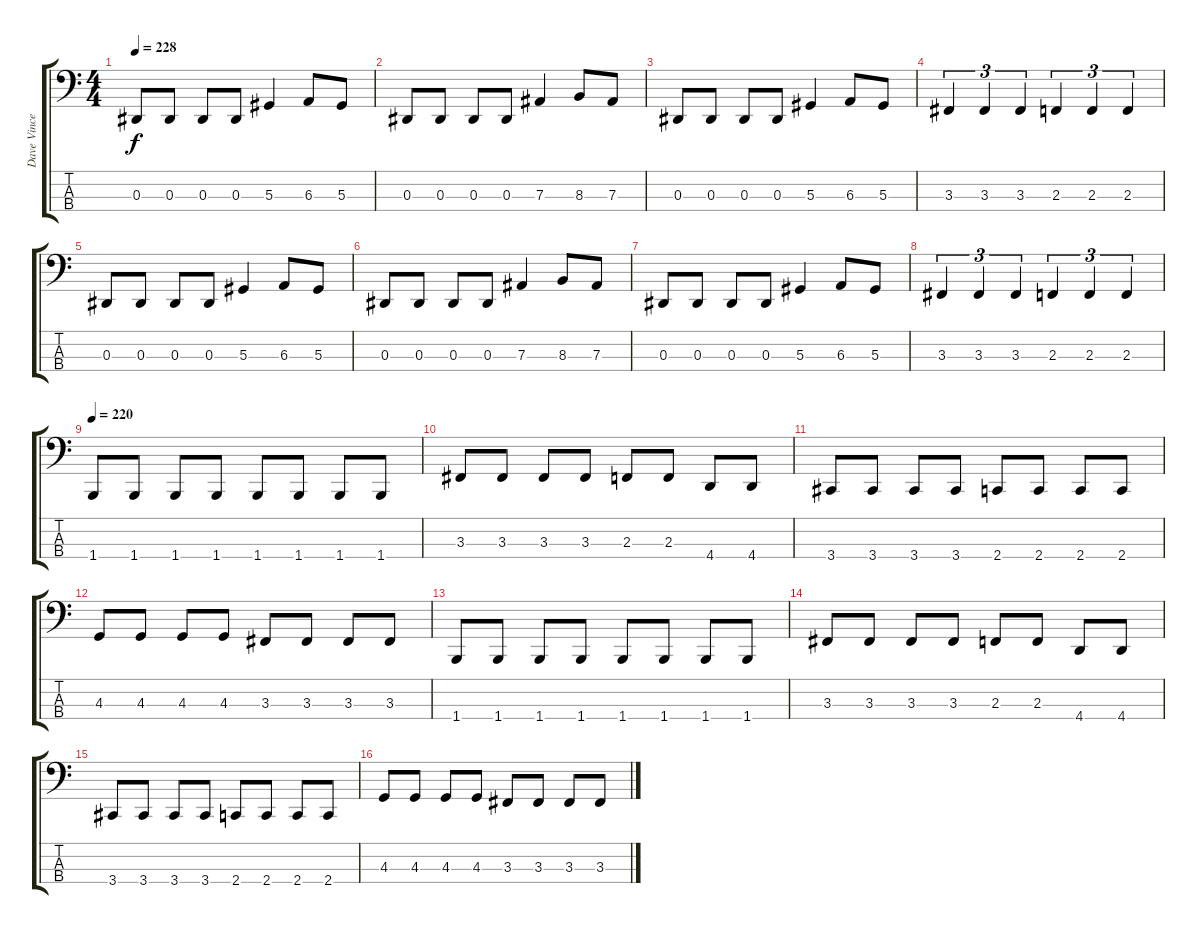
\track ("Dave Vincent" "Dave Vince") {instrument electricbasspick}
\staff {score tabs}
\tuning (Db2 Ab1 Eb1 Bb0) {hide}
\ts (4 4)
\tempo 228
\clef f4
\ks c
0.3.8{dy f} 0.3.8 0.3.8 0.3.8 5.3.4 6.3.8 5.3.8 |
0.3.8 0.3.8 0.3.8 0.3.8 7.3.4 8.3.8 7.3.8 |
0.3.8 0.3.8 0.3.8 0.3.8 5.3.4 6.3.8 5.3.8 |
3.3.4{tu (3 2)} 3.3.4{tu (3 2)} 3.3.4{tu (3 2)} 2.3.4{tu (3 2)} 2.3.4{tu (3 2)} 2.3.4{tu (3 2)} |
0.3.8 0.3.8 0.3.8 0.3.8 5.3.4 6.3.8 5.3.8 |
0.3.8 0.3.8 0.3.8 0.3.8 7.3.4 8.3.8 7.3.8 |
0.3.8 0.3.8 0.3.8 0.3.8 5.3.4 6.3.8 5.3.8 |
3.3.4{tu (3 2)} 3.3.4{tu (3 2)} 3.3.4{tu (3 2)} 2.3.4{tu (3 2)} 2.3.4{tu (3 2)} 2.3.4{tu (3 2)} |
\tempo 220
1.4.8 1.4.8 1.4.8 1.4.8 1.4.8 1.4.8 1.4.8 1.4.8 |
3.3.8 3.3.8 3.3.8 3.3.8 2.3.8 2.3.8 4.4.8 4.4.8 |
3.4.8 3.4.8 3.4.8 3.4.8 2.4.8 2.4.8 2.4.8 2.4.8 |
4.3.8 4.3.8 4.3.8 4.3.8 3.3.8 3.3.8 3.3.8 3.3.8 |
1.4.8 1.4.8 1.4.8 1.4.8 1.4.8 1.4.8 1.4.8 1.4.8 |
3.3.8 3.3.8 3.3.8 3.3.8 2.3.8 2.3.8 4.4.8 4.4.8 |
3.4.8 3.4.8 3.4.8 3.4.8 2.4.8 2.4.8 2.4.8 2.4.8 |
4.3.8 4.3.8 4.3.8 4.3.8 3.3.8 3.3.8 3.3.8 3.3.8
